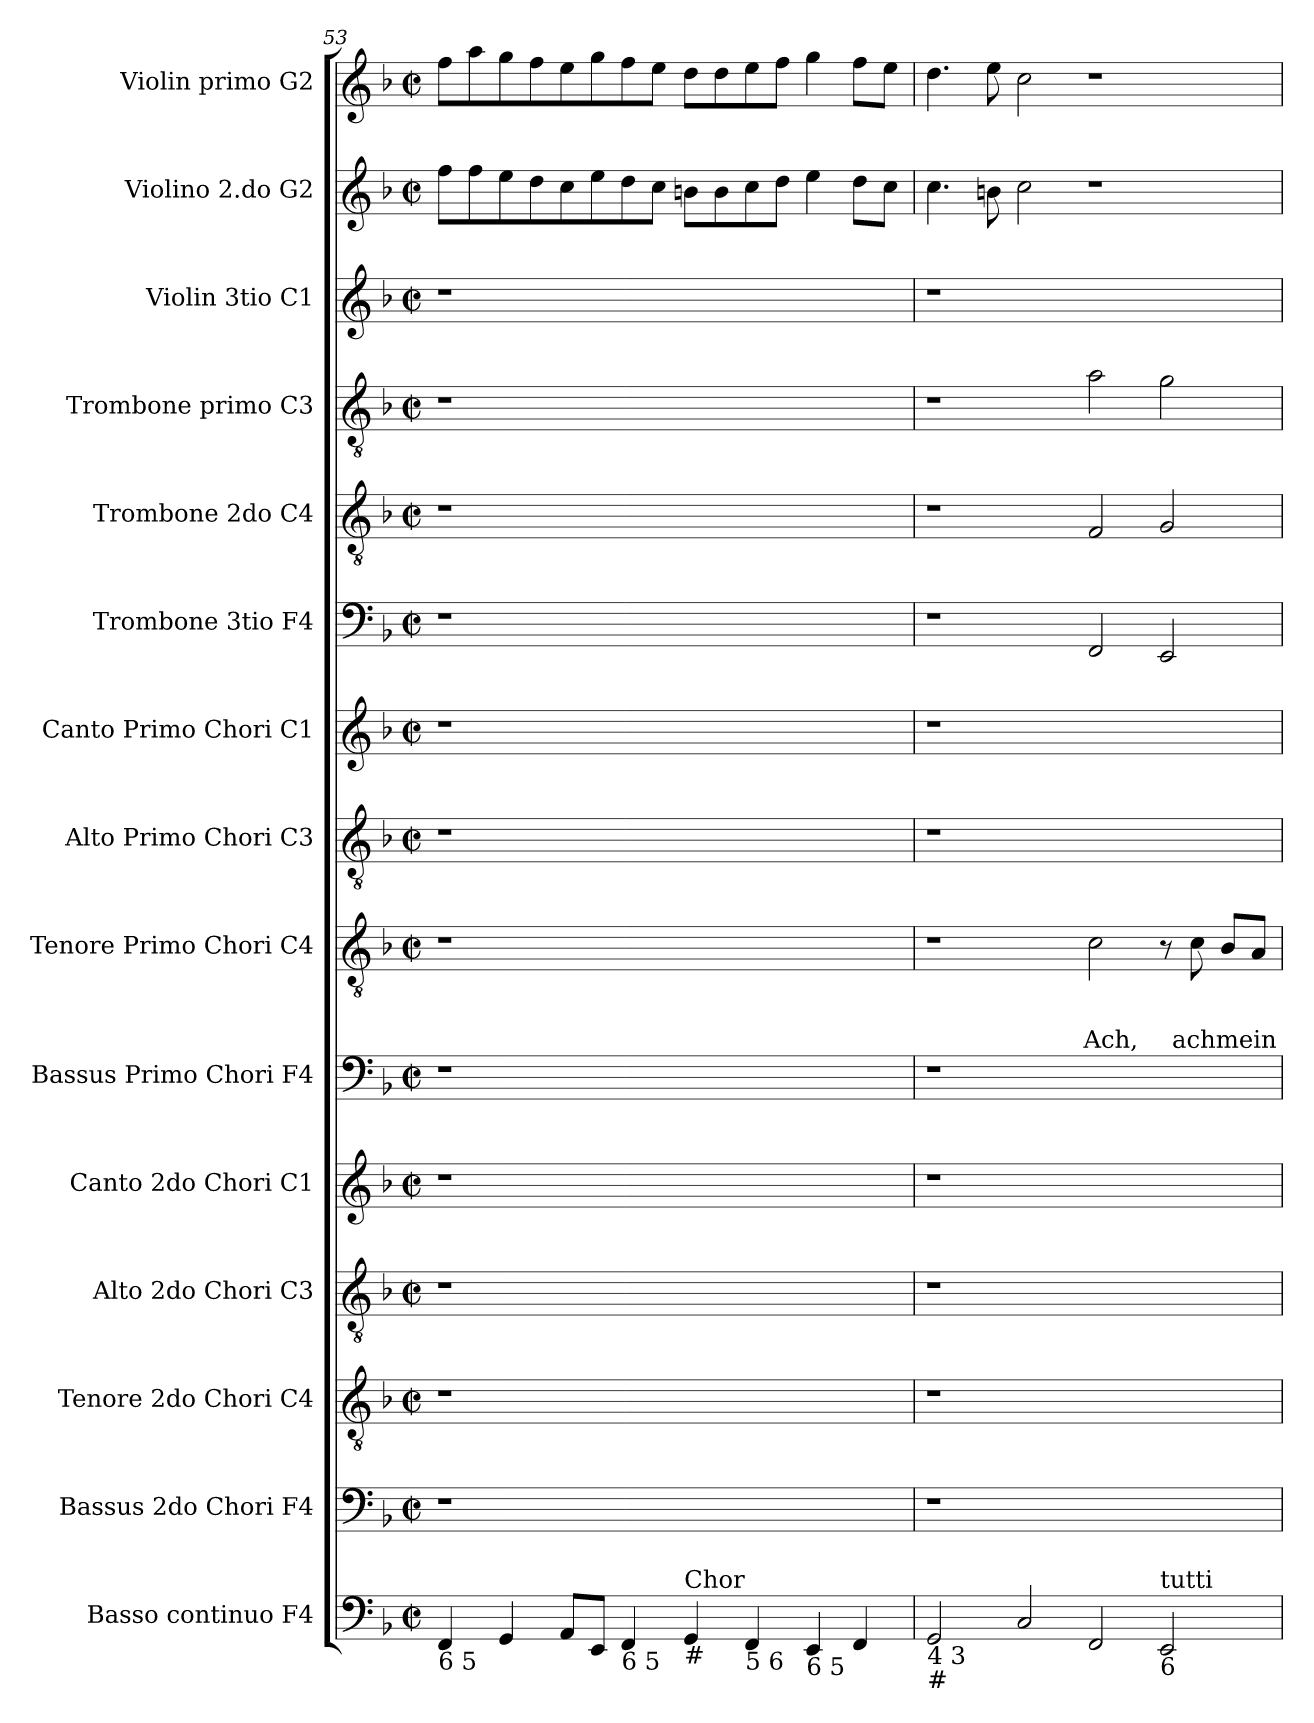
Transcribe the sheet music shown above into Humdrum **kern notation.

**kern	**kern	**kern	**kern	**kern	**kern	**kern	**text	**text	**text	**kern	**kern	**kern	**kern	**kern	**kern	**kern	**kern
*part15	*part14	*part13	*part12	*part11	*part10	*part9	*part9	*part9	*part9	*part8	*part7	*part6	*part5	*part4	*part3	*part2	*part1
*staff15	*staff14	*staff13	*staff12	*staff11	*staff10	*staff9	*staff9	*staff9	*staff9	*staff8	*staff7	*staff6	*staff5	*staff4	*staff3	*staff2	*staff1
*I"Basso continuo F4	*I"Bassus  2do Chori F4	*I"Tenore 2do Chori C4	*I"Alto 2do Chori C3	*I"Canto 2do Chori C1	*I"Bassus Primo Chori F4	*I"Tenore Primo Chori C4	*	*	*	*I"Alto Primo Chori C3	*I"Canto Primo Chori C1	*I"Trombone 3tio F4	*I"Trombone 2do C4	*I"Trombone primo C3	*I"Violin 3tio C1	*I"Violino 2.do G2	*I"Violin primo G2
*I'BC	*I'B/Ch2	*I'T/Ch2	*I'A/Ch2	*I'C/Ch2	*I'B/Ch1	*I'T/Ch1	*	*	*	*I'A/Ch1	*I'C/Ch1	*I'Tr3	*I'Tr2	*I'Tr1	*I'Vl3	*I'Vl2	*I'Vl1
*clefF4	*clefF4	*clefGv2	*clefGv2	*clefG2	*clefF4	*clefGv2	*	*	*	*clefGv2	*clefG2	*clefF4	*clefGv2	*clefGv2	*clefG2	*clefG2	*clefG2
*k[b-]	*k[b-]	*k[b-]	*k[b-]	*k[b-]	*k[b-]	*k[b-]	*	*	*	*k[b-]	*k[b-]	*k[b-]	*k[b-]	*k[b-]	*k[b-]	*k[b-]	*k[b-]
*F:	*F:	*F:	*F:	*F:	*F:	*F:	*	*	*	*F:	*F:	*F:	*F:	*F:	*F:	*F:	*F:
*M2/2	*M2/2	*M2/2	*M2/2	*M2/2	*M2/2	*M2/2	*	*	*	*M2/2	*M2/2	*M2/2	*M2/2	*M2/2	*M2/2	*M2/2	*M2/2
*met(c|)	*met(c|)	*met(c|)	*met(c|)	*met(c|)	*met(c|)	*met(c|)	*	*	*	*met(c|)	*met(c|)	*met(c|)	*met(c|)	*met(c|)	*met(c|)	*met(c|)	*met(c|)
=53	=53	=53	=53	=53	=53	=53	=53	=53	=53	=53	=53	=53	=53	=53	=53	=53	=53
!LO:TX:b:t=6 5	!	!	!	!	!	!	!	!	!	!	!	!	!	!	!	!	!
4FF/	1r	1r	1r	1r	1r	1r	.	.	.	1r	1r	1r	1r	1r	1r	8ff\L	8ff\L
.	.	.	.	.	.	.	.	.	.	.	.	.	.	.	.	8ff\	8aa\
4GG/	.	.	.	.	.	.	.	.	.	.	.	.	.	.	.	8ee\	8gg\
.	.	.	.	.	.	.	.	.	.	.	.	.	.	.	.	8dd\	8ff\
8AA/L	.	.	.	.	.	.	.	.	.	.	.	.	.	.	.	8cc\	8ee\
8EE/J	.	.	.	.	.	.	.	.	.	.	.	.	.	.	.	8ee\	8gg\
!LO:TX:b:t=6 5	!	!	!	!	!	!	!	!	!	!	!	!	!	!	!	!	!
4FF/	.	.	.	.	.	.	.	.	.	.	.	.	.	.	.	8dd\	8ff\
.	.	.	.	.	.	.	.	.	.	.	.	.	.	.	.	8cc\J	8ee\J
!LO:TX:b:t=#	!	!	!	!	!	!	!	!	!	!	!	!	!	!	!	!	!
!LO:TX:a:t=Chor	!	!	!	!	!	!	!	!	!	!	!	!	!	!	!	!	!
4GG/	1ryy	1ryy	1ryy	1ryy	1ryy	1ryy	.	.	.	1ryy	1ryy	1ryy	1ryy	1ryy	1ryy	8bn\L	8dd\L
.	.	.	.	.	.	.	.	.	.	.	.	.	.	.	.	8b\	8dd\
!LO:TX:b:t=5 6	!	!	!	!	!	!	!	!	!	!	!	!	!	!	!	!	!
4FF/	.	.	.	.	.	.	.	.	.	.	.	.	.	.	.	8cc\	8ee\
.	.	.	.	.	.	.	.	.	.	.	.	.	.	.	.	8dd\J	8ff\J
!LO:TX:b:t=6 5	!	!	!	!	!	!	!	!	!	!	!	!	!	!	!	!	!
4EE/	.	.	.	.	.	.	.	.	.	.	.	.	.	.	.	4ee\	4gg\
4FF/	.	.	.	.	.	.	.	.	.	.	.	.	.	.	.	8dd\L	8ff\L
.	.	.	.	.	.	.	.	.	.	.	.	.	.	.	.	8cc\J	8ee\J
!!LO:PB:g=z
=54	=54	=54	=54	=54	=54	=54	=54	=54	=54	=54	=54	=54	=54	=54	=54	=54	=54
!LO:TX:b:t=4 3	!	!	!	!	!	!	!	!	!	!	!	!	!	!	!	!	!
!LO:TX:b:t=#	!	!	!	!	!	!	!	!	!	!	!	!	!	!	!	!	!
2GG/	1r	1r	1r	1r	1r	1r	.	.	.	1r	1r	1r	1r	1r	1r	4.cc\	4.dd\
.	.	.	.	.	.	.	.	.	.	.	.	.	.	.	.	8bn\	8ee\
2C/	.	.	.	.	.	.	.	.	.	.	.	.	.	.	.	2cc\	2cc\
!	!	!	!	!	!	!	!	!	!LO:LY:b	!	!	!	!	!	!	!	!
2FF/	1ryy	1ryy	1ryy	1ryy	1ryy	2c\	.	.	Ach,	1ryy	1ryy	2FF/	2F/	2a\	1ryy	1r	1r
!LO:TX:b:t=6	!	!	!	!	!	!	!	!	!	!	!	!	!	!	!	!	!
!LO:TX:a:t=tutti	!	!	!	!	!	!	!	!	!	!	!	!	!	!	!	!	!
2EE/	.	.	.	.	.	8r	.	.	.	.	.	2EE/	2G/	2g\	.	.	.
!	!	!	!	!	!	!	!	!	!LO:LY:b	!	!	!	!	!	!	!	!
.	.	.	.	.	.	8c\	.	.	ach	.	.	.	.	.	.	.	.
!	!	!	!	!	!	!	!	!	!LO:LY:b	!	!	!	!	!	!	!	!
.	.	.	.	.	.	8B-/L	.	.	mein	.	.	.	.	.	.	.	.
.	.	.	.	.	.	8A/J	.	.	.	.	.	.	.	.	.	.	.
=	=	=	=	=	=	=	=	=	=	=	=	=	=	=	=	=	=
*-	*-	*-	*-	*-	*-	*-	*-	*-	*-	*-	*-	*-	*-	*-	*-	*-	*-
